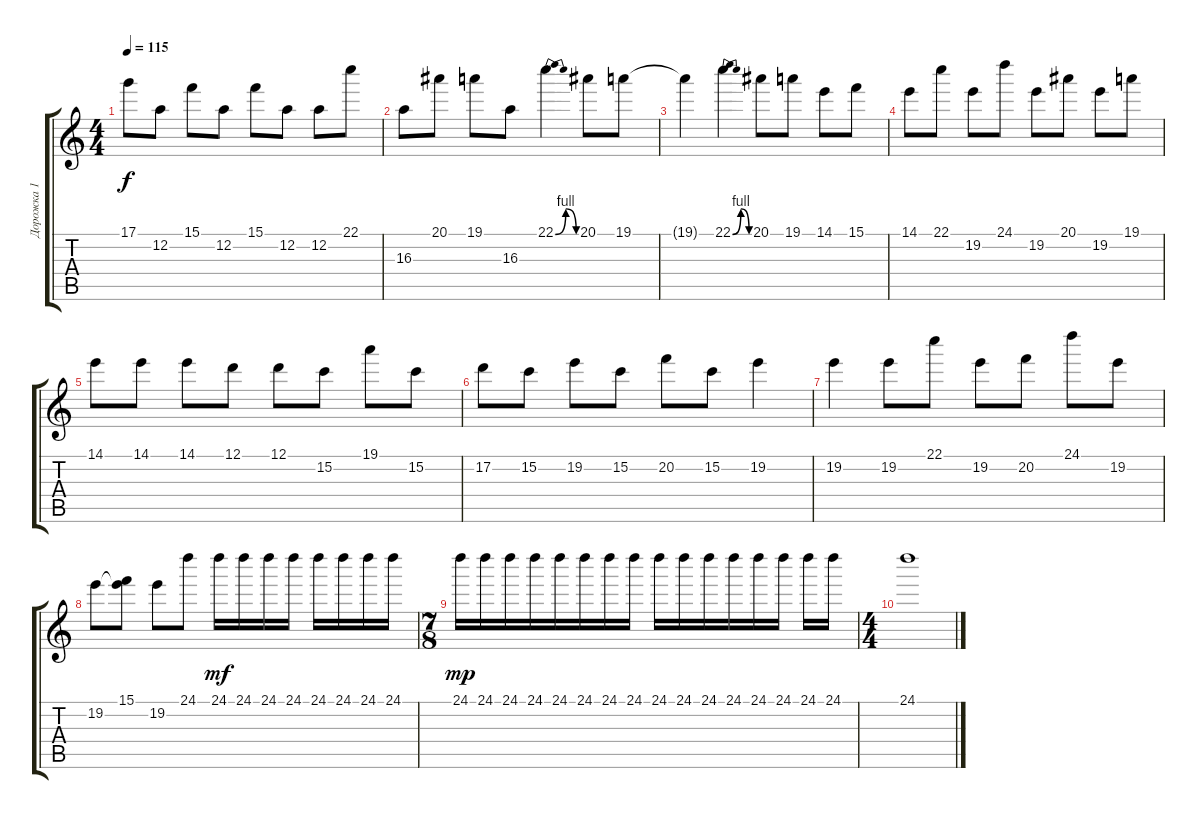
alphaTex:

\track ("Дорожка 1" "Дорожка 1") {instrument overdrivenguitar}
\staff {score tabs}
\tuning (D4 A3 F3 C3 G2 C2) {hide}
\ts (4 4)
\tempo 115
\clef g2
\ks c
17.1.8{dy f} 12.2.8 15.1.8 12.2.8 15.1.8 12.2.8 12.2.8 22.1.8 |
16.3.8 20.1.8 19.1.8 16.3.8 22.1{be (bendrelease 0 0 29 4 29 4 60 0)}.4 20.1.8 19.1.8 |
19.1{t}.4 22.1{be (bendrelease 0 0 29 4 29 4 60 0)}.4 20.1.8 19.1.8 14.1.8 15.1.8 |
14.1.8 22.1.8 19.2.8 24.1.8 19.2.8 20.1.8 19.2.8 19.1.8 |
14.1.8 14.1.8 14.1.8 12.1.8 12.1.8 15.2.8 19.1.8 15.2.8 |
17.2.8 15.2.8 19.2.8 15.2.8 20.2.8 15.2.8 19.2.4 |
19.2.4 19.2.8 22.1.8 19.2.8 20.2.8 24.1.8 19.2.8 |
19.2.8 (15.1 19.2{t}).8 19.2.8 24.1.8 24.1.16{dy mf} 24.1.16 24.1.16 24.1.16 24.1.16 24.1.16 24.1.16 24.1.16 |
\ts (7 8)
24.1.16{dy mp} 24.1.16 24.1.16 24.1.16 24.1.16 24.1.16 24.1.16 24.1.16 24.1.16 24.1.16 24.1.16 24.1.16 24.1.16 24.1.16 24.1.16 24.1.16 |
\ts (4 4)
24.1.1
